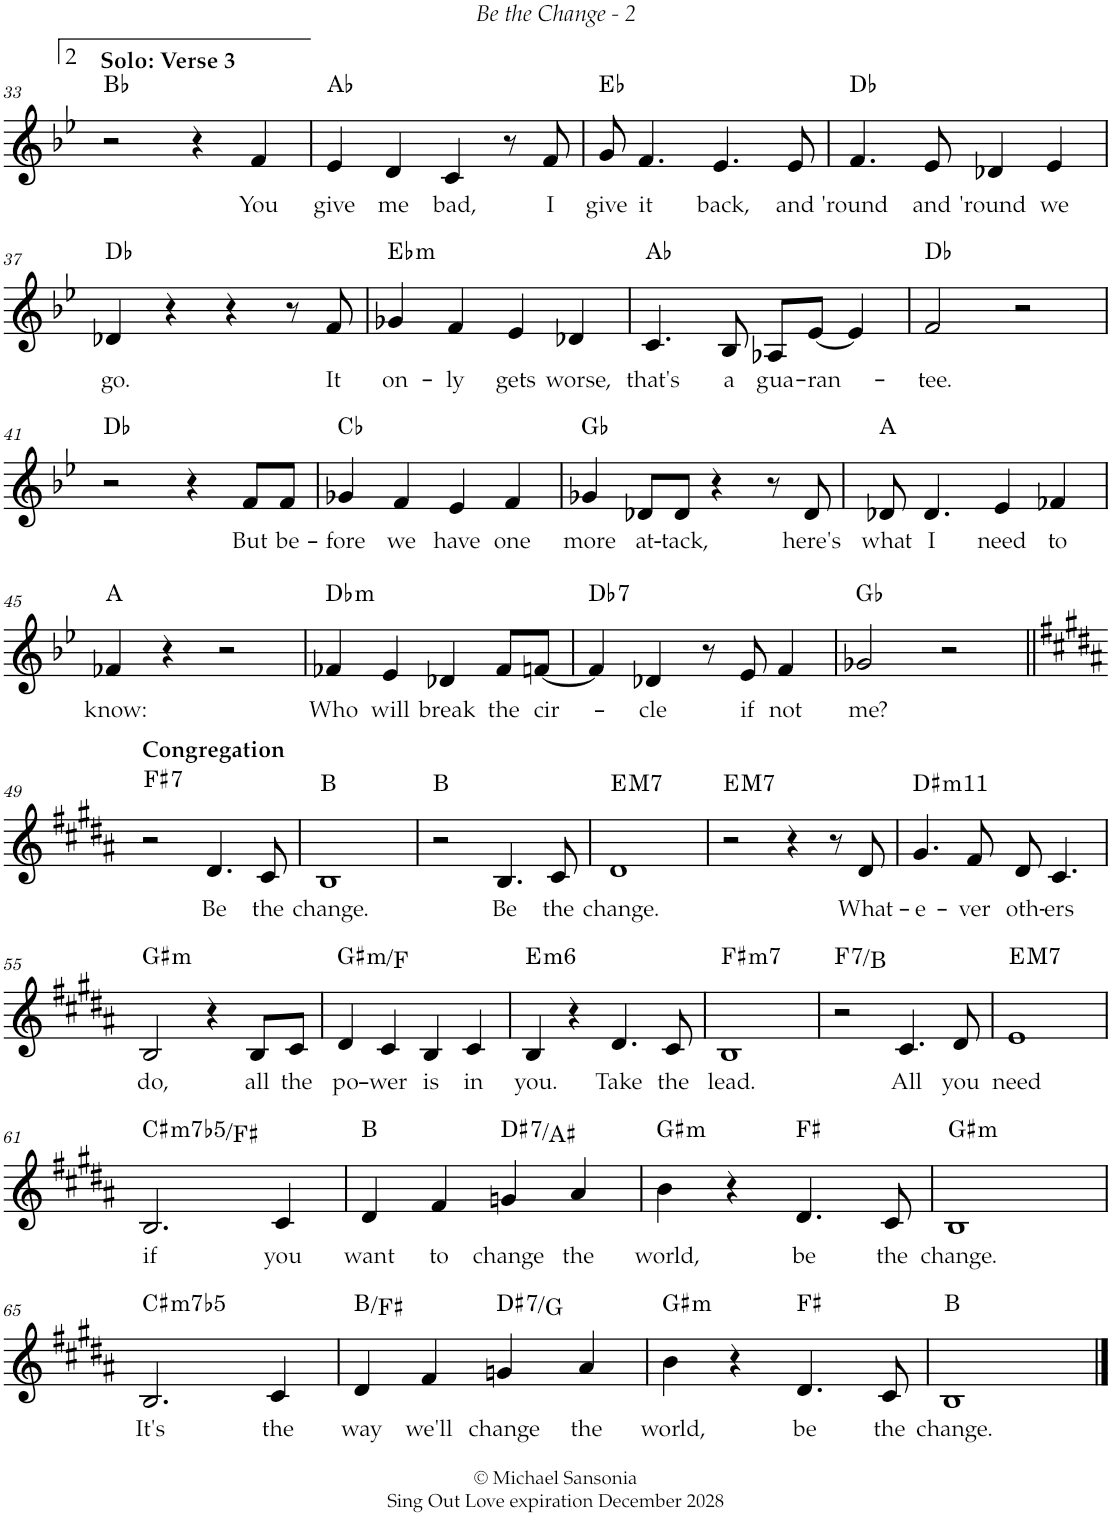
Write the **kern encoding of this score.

**kern	**text	**harte
*part1	*part1	*part1
*staff1	*staff1	*
*I"Violin	*	*
*I'Vln.	*	*
!!LO:PB:g=z
*clefG2	*	*
*k[b-e-]	*	*
*B-:	*	*
*M2/2	*	*
*met(c|)	*	*
=33	=33	=33
!LO:TX:a:B:t=Solo&colon; Verse 3	!	!
2r	.	Bb:maj
4r	.	.
!	!LO:LY:b	!
4f/	You	.
=34	=34	=34
!	!LO:LY:b	!
4e-/	give	Ab:maj
!	!LO:LY:b	!
4d/	me	.
!	!LO:LY:b	!
4c/	bad,	.
8r	.	.
!	!LO:LY:b	!
8f/	I	.
=35	=35	=35
!	!LO:LY:b	!
8g/	give	Eb:maj
!	!LO:LY:b	!
4.f/	it	.
!	!LO:LY:b	!
4.e-/	back,	.
!	!LO:LY:b	!
8e-/	and	.
=36	=36	=36
!	!LO:LY:b	!
4.f/	'round	Db:maj
!	!LO:LY:b	!
8e-/	and	.
!	!LO:LY:b	!
4d-X/	'round	.
!	!LO:LY:b	!
4e-/	we	.
!!LO:LB:g=z
=37	=37	=37
!	!LO:LY:b	!
4d-X/	go.	Db:maj
4r	.	.
4r	.	.
8r	.	.
!	!LO:LY:b	!
8f/	It	.
=38	=38	=38
!	!LO:LY:b	!LO:H:kt=m
4g-X/	on-	Eb:min
!	!LO:LY:b	!
4f/	-ly	.
!	!LO:LY:b	!
4e-/	gets	.
!	!LO:LY:b	!
4d-X/	worse,	.
=39	=39	=39
!	!LO:LY:b	!
4.c/	that's	Ab:maj
!	!LO:LY:b	!
8B-/	a	.
!	!LO:LY:b	!
8A-X/L	gua-	.
!	!LO:LY:b	!
[8e-/J	-ran-	.
4e-/]	.	.
=40	=40	=40
!	!LO:LY:b	!
2f/	-tee.	Db:maj
2r	.	.
!!LO:LB:g=z
=41	=41	=41
2r	.	Db:maj
4r	.	.
!	!LO:LY:b	!
8f/L	But	.
!	!LO:LY:b	!
8f/J	be-	.
=42	=42	=42
!	!LO:LY:b	!
4g-X/	-fore	Cb:maj
!	!LO:LY:b	!
4f/	we	.
!	!LO:LY:b	!
4e-/	have	.
!	!LO:LY:b	!
4f/	one	.
=43	=43	=43
!	!LO:LY:b	!
4g-X/	more	Gb:maj
!	!LO:LY:b	!
8d-X/L	at-	.
!	!LO:LY:b	!
8d-/J	-tack,	.
4r	.	.
8r	.	.
!	!LO:LY:b	!
8d-/	here's	.
=44	=44	=44
!	!LO:LY:b	!
8d-X/	what	A:maj
!	!LO:LY:b	!
4.d-/	I	.
!	!LO:LY:b	!
4e-/	need	.
!	!LO:LY:b	!
4f-X/	to	.
!!LO:LB:g=z
=45	=45	=45
!	!LO:LY:b	!
4f-X/	know:	A:maj
4r	.	.
2r	.	.
=46	=46	=46
!	!LO:LY:b	!LO:H:kt=m
4f-X/	Who	Db:min
!	!LO:LY:b	!
4e-/	will	.
!	!LO:LY:b	!
4d-X/	break	.
!	!LO:LY:b	!
8f-/L	the	.
!	!LO:LY:b	!
[<8fn/J	cir-	.
=47	=47	=47
!	!	!LO:H:kt=7
4f/]	.	Db:7
!	!LO:LY:b	!
4d-X/	-cle	.
8r	.	.
!	!LO:LY:b	!
8e-/	if	.
!	!LO:LY:b	!
4f/	not	.
=48	=48	=48
!	!LO:LY:b	!
2g-X/	me?	Gb:maj
2r	.	.
!!LO:LB:g=z
=49||	=49||	=49||
*k[f#c#g#d#a#]	*	*
*B:	*	*
!LO:TX:a:B:t=Congregation	!	!LO:H:kt=7
2r	.	F#:7
!	!LO:LY:b	!
4.d#/	Be	.
!	!LO:LY:b	!
8c#/	the	.
=50	=50	=50
!	!LO:LY:b	!
1B	change.	B:maj
=51	=51	=51
2r	.	B:maj
!	!LO:LY:b	!
4.B/	Be	.
!	!LO:LY:b	!
8c#/	the	.
=52	=52	=52
!	!LO:LY:b	!LO:H:kt=M7
1d#	change.	E:maj7
=53	=53	=53
!	!	!LO:H:kt=M7
2r	.	E:maj7
4r	.	.
8r	.	.
!	!LO:LY:b	!
8d#/	What-	.
=54	=54	=54
!	!LO:LY:b	!LO:H:kt=m11
4.g#/	-e-	D#:min9(11)
!	!LO:LY:b	!
8f#/	-ver	.
!	!LO:LY:b	!
8d#/	oth-	.
!	!LO:LY:b	!
4.c#/	-ers	.
!!LO:LB:g=z
=55	=55	=55
!	!LO:LY:b	!LO:H:kt=m
2B/	do,	G#:min
4r	.	.
!	!LO:LY:b	!
8B/L	all	.
!	!LO:LY:b	!
8c#/J	the	.
=56	=56	=56
!	!LO:LY:b	!LO:H:kt=m
4d#/	po-	G#:min/bb7
!	!LO:LY:b	!
4c#/	-wer	.
!	!LO:LY:b	!
4B/	is	.
!	!LO:LY:b	!
4c#/	in	.
=57	=57	=57
!	!LO:LY:b	!LO:H:kt=m6
4B/	you.	E:min6
4r	.	.
!	!LO:LY:b	!
4.d#/	Take	.
!	!LO:LY:b	!
8c#/	the	.
=58	=58	=58
!	!LO:LY:b	!LO:H:kt=m7
1B	lead.	F#:min7
=59	=59	=59
!	!	!LO:H:kt=7
2r	.	F:7/#4
!	!LO:LY:b	!
4.c#/	All	.
!	!LO:LY:b	!
8d#/	you	.
=60	=60	=60
!	!LO:LY:b	!LO:H:kt=M7
1e	need	E:maj7
!!LO:LB:g=z
=61	=61	=61
!	!LO:LY:b	!LO:H:kt=m7b5
2.B/	if	C#:hdim7/4
!	!LO:LY:b	!
4c#/	you	.
=62	=62	=62
!	!LO:LY:b	!
4d#/	want	B:maj
!	!LO:LY:b	!
4f#/	to	.
!	!LO:LY:b	!LO:H:kt=7
4gn/	change	D#:7/5
!	!LO:LY:b	!
4a#/	the	.
=63	=63	=63
!	!LO:LY:b	!LO:H:kt=m
4b\	world,	G#:min
4r	.	.
!	!LO:LY:b	!
4.d#/	be	F#:maj
!	!LO:LY:b	!
8c#/	the	.
=64	=64	=64
!	!LO:LY:b	!LO:H:kt=m
1B	change.	G#:min
!!LO:LB:g=z
=65	=65	=65
!	!LO:LY:b	!LO:H:kt=m7b5
2.B/	It's	C#:hdim7
!	!LO:LY:b	!
4c#/	the	.
=66	=66	=66
!	!LO:LY:b	!
4d#/	way	B:maj/5
!	!LO:LY:b	!
4f#/	we'll	.
!	!LO:LY:b	!LO:H:kt=7
4gn/	change	D#:7/b4
!	!LO:LY:b	!
4a#/	the	.
=67	=67	=67
!	!LO:LY:b	!LO:H:kt=m
4b\	world,	G#:min
4r	.	.
!	!LO:LY:b	!
4.d#/	be	F#:maj
!	!LO:LY:b	!
8c#/	the	.
=68	=68	=68
!	!LO:LY:b	!
1B	change.	B:maj
==	==	==
*-	*-	*-
